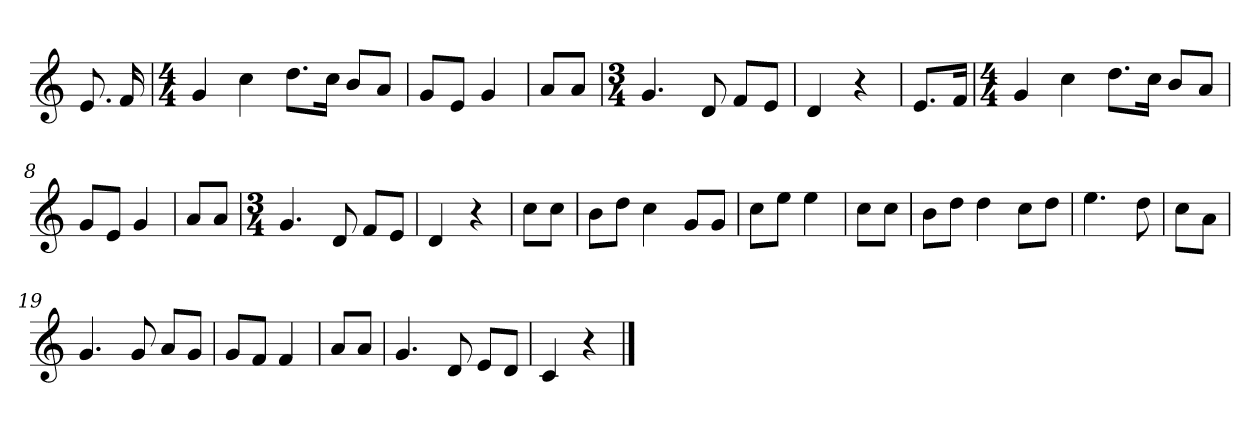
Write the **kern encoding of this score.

**kern
*part1
*staff1
*clefG2
*k[]
*C:
=
8.e
16f
=1
*M4/4
4g
4cc
8.dd\L
16cc\Jk
8b/L
8a/J
=2
8g/L
8e/J
4g
=3
8a/L
8a/J
=4
*M3/4
4.g
8d
8f/L
8e/J
=5
4d
4r
=6
8.e/L
16f/Jk
=7
*M4/4
4g
4cc
8.dd\L
16cc\Jk
8b/L
8a/J
=8
8g/L
8e/J
4g
=9
8a/L
8a/J
=10
*M3/4
4.g
8d
8f/L
8e/J
=11
4d
4r
=12
8cc\L
8cc\J
=13
8b\L
8dd\J
4cc
8g/L
8g/J
=14
8cc\L
8ee\J
4ee
=15
8cc\L
8cc\J
=16
8b\L
8dd\J
4dd
8cc\L
8dd\J
=17
4.ee
8dd
=18
8cc\L
8a\J
=19
4.g
8g
8a/L
8g/J
=20
8g/L
8f/J
4f
=21
8a/L
8a/J
=22
4.g
8d
8e/L
8d/J
=23
4c
4r
==
*-
